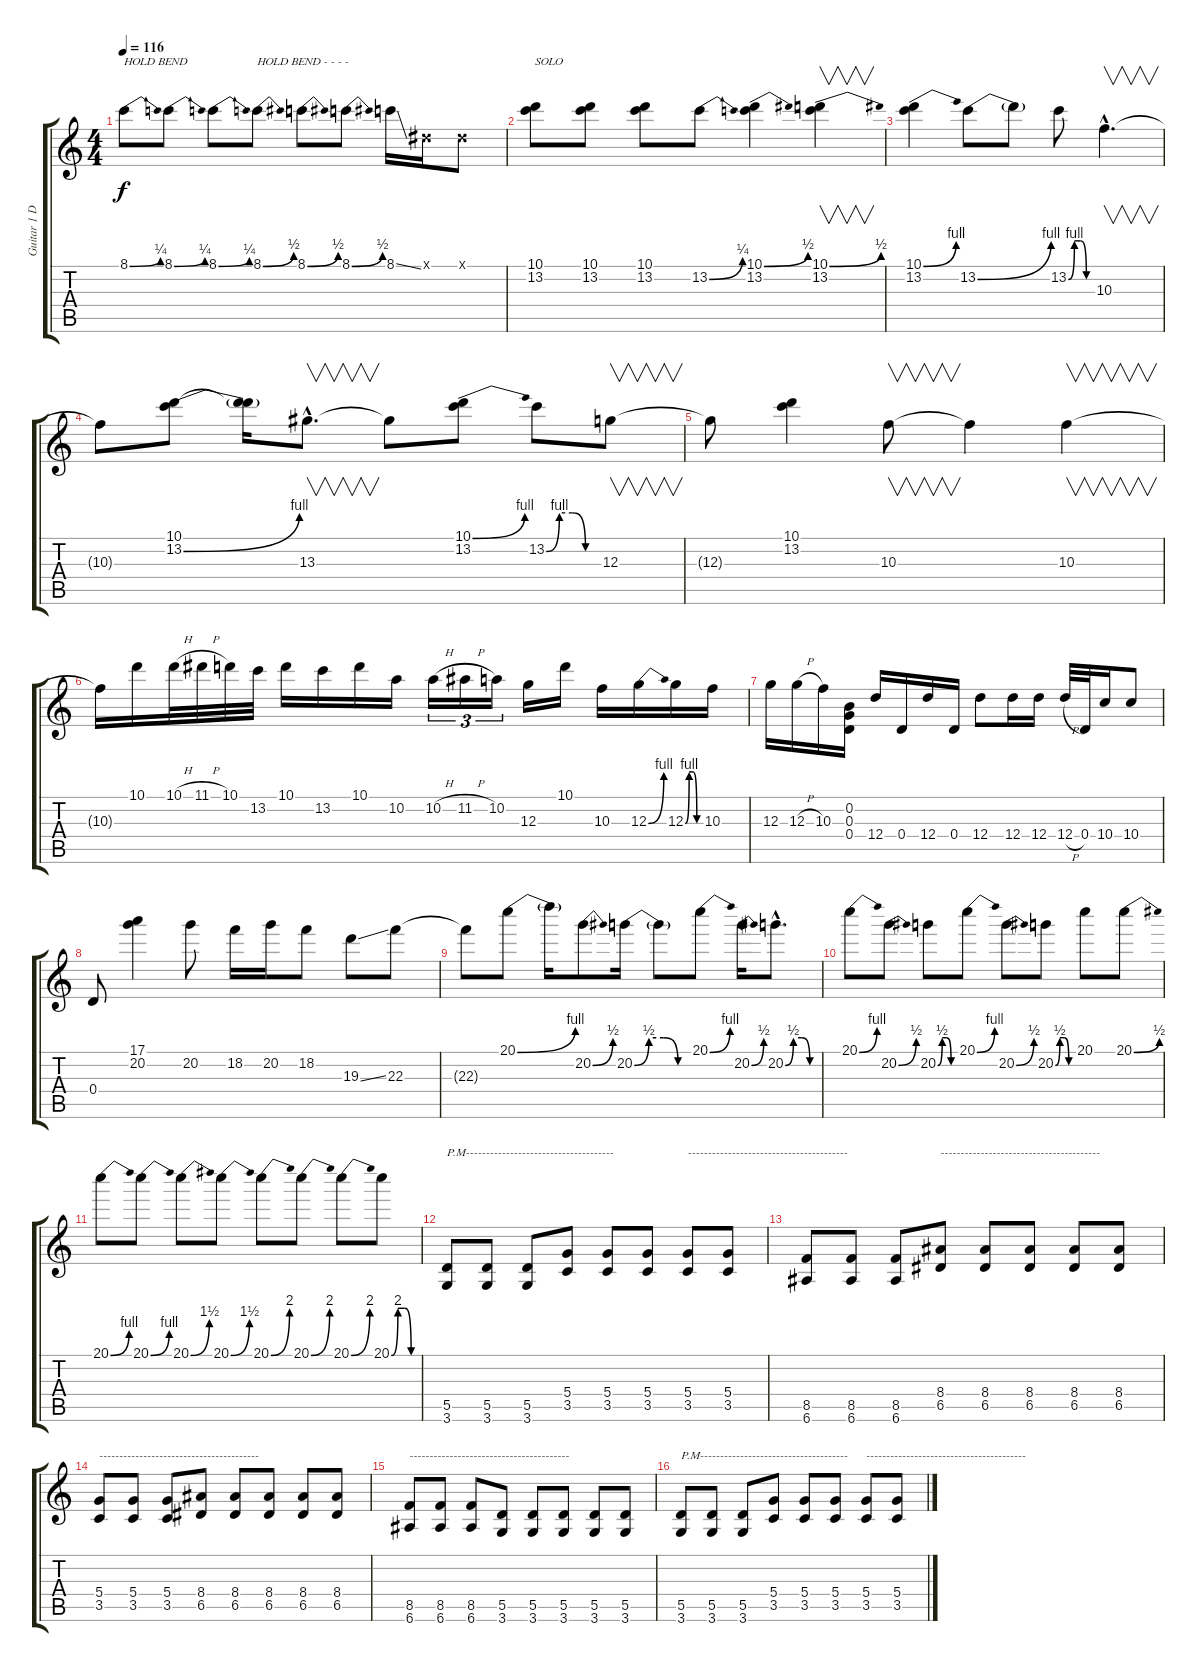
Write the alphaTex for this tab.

\track ("Guitar 1 Dist+Solo" "Guitar 1 D") {instrument distortionguitar}
\staff {score tabs}
\tuning (E4 B3 G3 D3 A2 E2) {hide}
\ts (4 4)
\tempo 116
\clef g2
\ks c
8.1{be (bend 0 0 60 1)}.8{txt "HOLD BEND" dy f} 8.1{be (bend 0 0 60 1)}.8 8.1{be (bend 0 0 60 1)}.8 8.1{be (bend 0 0 60 2)}.8{txt "HOLD BEND - - - - "} 8.1{be (bend 0 0 60 2)}.8 8.1{be (bend 0 0 60 2)}.8 8.1{ss}.16 -1.1{x}.16 -1.1{x}.8 |
(10.1 13.2).8{txt "SOLO"} (10.1 13.2).8 (10.1 13.2).8 13.2{be (bend 0 0 60 1)}.8 (10.1{be (bend 0 0 60 2)} 13.2).4 (10.1{be (bend 0 0 60 2)} 13.2).4{v} |
(10.1{be (bend 0 0 60 4)} 13.2).4 13.2{be (bend 0 0 60 4)}.8 13.2{t}.8 13.2{be (custom 0 0 15 4 30 4 45 0 60 0)}.8 10.3{hac}.4{v d} |
10.3{t}.8 (10.1 13.2{be (bend 0 0 60 4)}).8 (10.1{t} 13.2{t}).16 13.3{hac}.8{v d} 13.3{t}.8 (10.1{be (bend 0 0 60 4)} 13.2).8 13.2{be (custom 0 0 15 4 30 4 45 0 60 0)}.8 12.3.8{v} |
12.3{t}.8 (10.1 13.2).4 10.3.8{v} 10.3{t}.4 10.3.4{v} |
10.3{t}.16 10.1.16 10.1{h}.32 11.1{h}.32 10.1.32 13.2.32 10.1.16 13.2.16 10.1.16 10.2.16 10.2{h}.16{tu (3 2)} 11.2{h}.16{tu (3 2)} 10.2.16{tu (3 2)} 12.3.16 10.1.16 10.3.16 12.3{be (bend 0 0 60 4)}.16 12.3{be (custom 0 0 15 4 30 4 45 0 60 0)}.16 10.3.16 |
12.3.16 12.3{h}.16 10.3.16 (0.2 0.3 0.4).16 12.4.16 0.4.16 12.4.16 0.4.16 12.4.8 12.4.16 12.4.16 12.4{h}.32 0.4.32 10.4.16 10.4.8 |
0.4.8 (17.1 20.2).4 20.2.8 18.2.16 20.2.16 18.2.8 19.3{ss}.8 22.3.8 |
22.3{t}.8 20.1{be (bend 0 0 60 4)}.8 20.1{t}.16 20.2{be (bend 0 0 60 2)}.8 20.2{be (custom 0 0 15 2 30 2 45 0 60 0)}.16 20.2{t}.8 20.1{be (bend 0 0 60 4)}.8 20.2{be (bend 0 0 60 2)}.16 20.2{be (custom 0 0 15 2 30 2 45 0 60 0) hac}.8{d} |
20.1{be (bend 0 0 60 4)}.8 20.2{be (bend 0 0 60 2)}.8 20.2{be (custom 0 0 15 2 30 2 45 0 60 0)}.8 20.1{be (bend 0 0 60 4)}.8 20.2{be (bend 0 0 60 2)}.8 20.2{be (custom 0 0 15 2 30 2 45 0 60 0)}.8 20.1.8 20.1{be (bend 0 0 60 2)}.8 |
20.1{be (bend 0 0 60 4)}.8 20.1{be (bend 0 0 60 4)}.8 20.1{be (bend 0 0 60 6)}.8 20.1{be (bend 0 0 60 6)}.8 20.1{be (bend 0 0 60 8)}.8 20.1{be (bend 0 0 60 8)}.8 20.1{be (bend 0 0 60 8)}.8 20.1{be (custom 0 0 15 8 30 8 45 0 60 0)}.8 |
(5.5 3.6).8{txt "P.M-------------------------------------"} (5.5 3.6).8 (5.5 3.6).8 (5.4 3.5).8 (5.4 3.5).8 (5.4 3.5).8 (5.4 3.5).8{txt "----------------------------------------"} (5.4 3.5).8 |
(8.5 6.6).8 (8.5 6.6).8 (8.5 6.6).8 (8.4 6.5).8{txt "----------------------------------------"} (8.4 6.5).8 (8.4 6.5).8 (8.4 6.5).8 (8.4 6.5).8 |
(5.4 3.5).8{txt "----------------------------------------"} (5.4 3.5).8 (5.4 3.5).8 (8.4 6.5).8 (8.4 6.5).8 (8.4 6.5).8 (8.4 6.5).8 (8.4 6.5).8 |
(8.5 6.6).8{txt "----------------------------------------"} (8.5 6.6).8 (8.5 6.6).8 (5.5 3.6).8 (5.5 3.6).8 (5.5 3.6).8 (5.5 3.6).8 (5.5 3.6).8 |
(5.5 3.6).8{txt "P.M-------------------------------------"} (5.5 3.6).8 (5.5 3.6).8 (5.4 3.5).8 (5.4 3.5).8 (5.4 3.5).8 (5.4 3.5).8{txt "----------------------------------------"} (5.4 3.5).8
